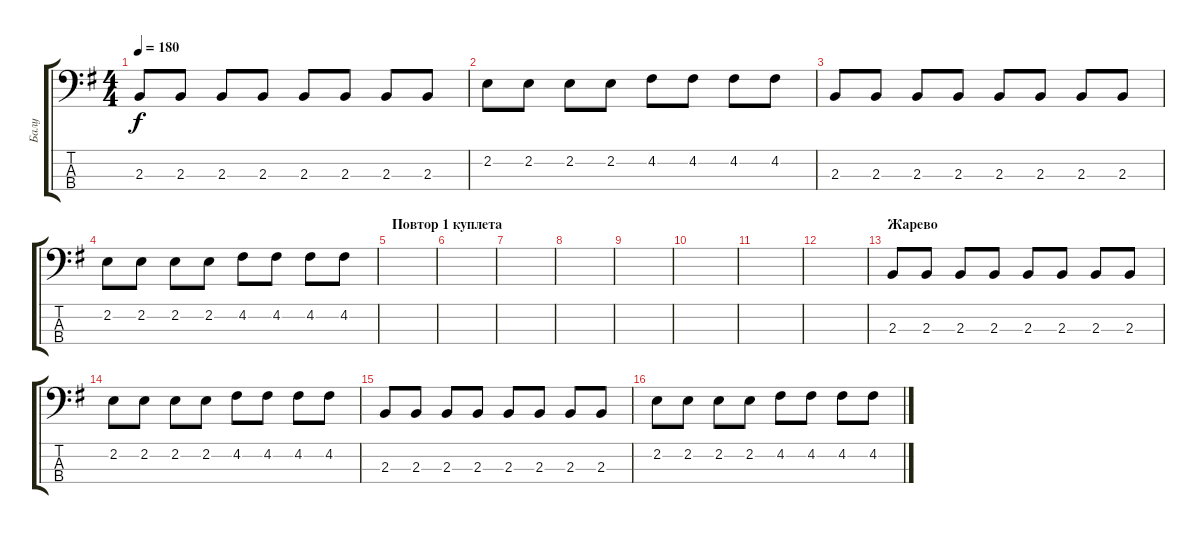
\track ("Балу" "Балу") {instrument electricbasspick}
\staff {score tabs}
\tuning (G2 D2 A1 E1) {hide}
\ts (4 4)
\tempo 180
\clef f4
\ks g
2.3.8{dy f} 2.3.8 2.3.8 2.3.8 2.3.8 2.3.8 2.3.8 2.3.8 |
2.2.8 2.2.8 2.2.8 2.2.8 4.2.8 4.2.8 4.2.8 4.2.8 |
2.3.8 2.3.8 2.3.8 2.3.8 2.3.8 2.3.8 2.3.8 2.3.8 |
2.2.8 2.2.8 2.2.8 2.2.8 4.2.8 4.2.8 4.2.8 4.2.8 |
\section ("" "Повтор 1 куплета")
|
|
|
|
|
|
|
|
\section ("" "Жарево")
2.3.8 2.3.8 2.3.8 2.3.8 2.3.8 2.3.8 2.3.8 2.3.8 |
2.2.8 2.2.8 2.2.8 2.2.8 4.2.8 4.2.8 4.2.8 4.2.8 |
2.3.8 2.3.8 2.3.8 2.3.8 2.3.8 2.3.8 2.3.8 2.3.8 |
2.2.8 2.2.8 2.2.8 2.2.8 4.2.8 4.2.8 4.2.8 4.2.8
